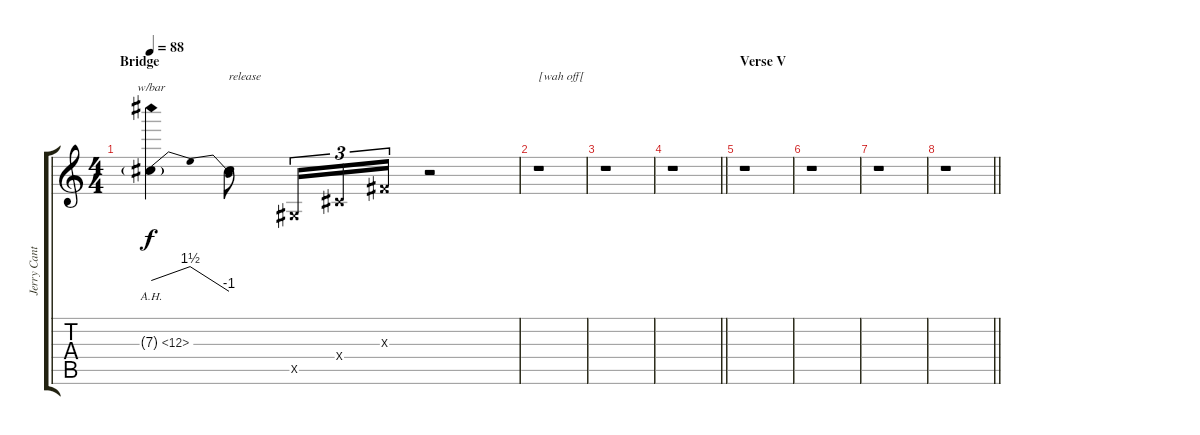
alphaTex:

\track ("Jerry Cantrell's Solo" "Jerry Cant") {instrument distortionguitar}
\staff {score tabs}
\tuning (Eb4 Bb3 Gb3 Db3 Ab2 Db2) {hide}
\ts (4 4)
\section ("" "Bridge")
\tempo 88
\clef g2
\ks c
7.3{ah 5 g}.4{tbe (dip default 0 0 5 6 30 6 60 -4) dy f} 7.3{t}.8{txt "release"} 0.5{x}.16{tu (3 2)} 0.4{x}.16{tu (3 2)} 0.3{x}.16{tu (3 2)} r.2 |
r.1{txt "[wah off["} |
r.1 |
\barLineRight lightlight
r.1 |
\section ("" "Verse V")
r.1 |
r.1 |
r.1 |
\barLineRight lightlight
r.1
